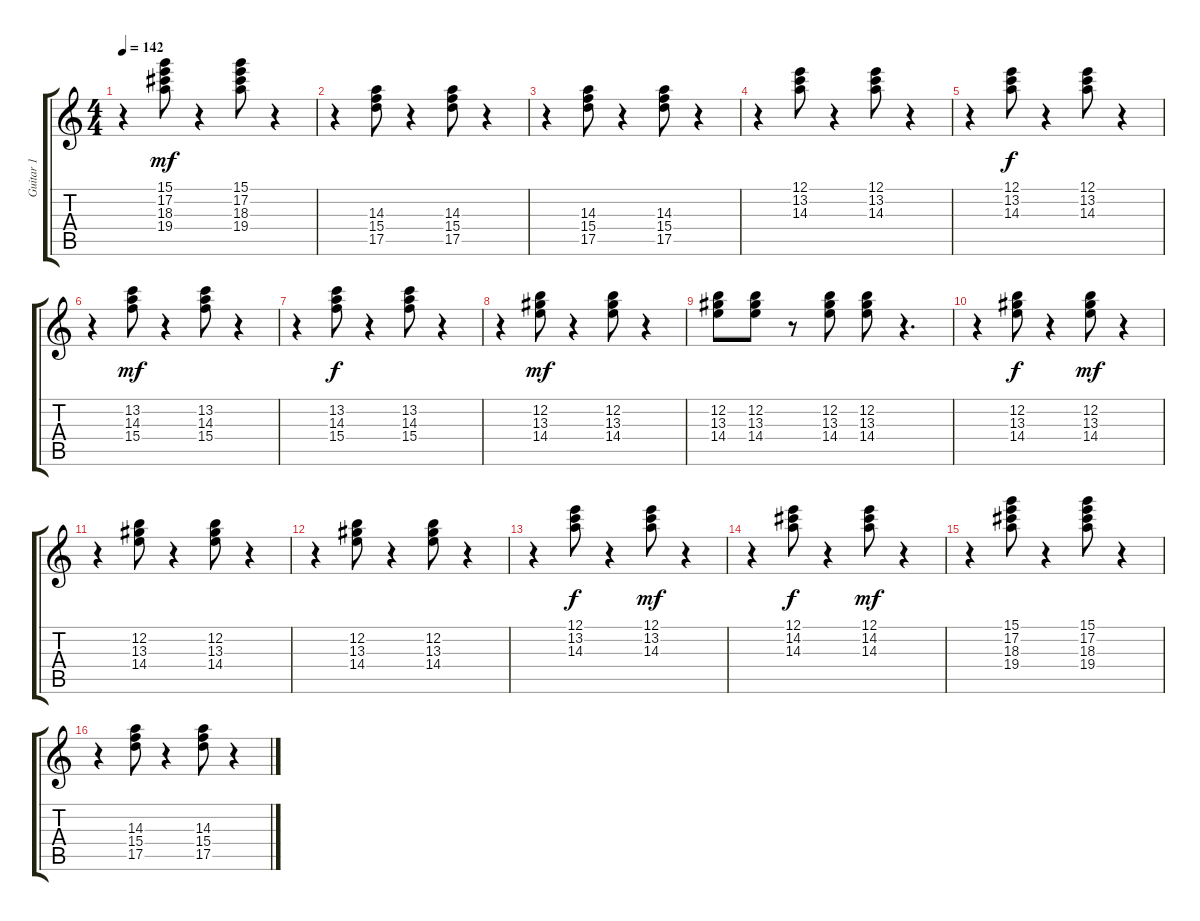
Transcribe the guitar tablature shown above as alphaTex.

\track ("Guitar 1" "Guitar 1") {instrument electricguitarmuted}
\staff {score tabs}
\tuning (E4 B3 G3 D3 A2 E2) {hide}
\ts (4 4)
\tempo 142
\clef g2
\ks c
r.4{dy f} (15.1 17.2 18.3 19.4).8{dy mf} r.4 (15.1 17.2 18.3 19.4).8 r.4 |
r.4 (14.3 15.4 17.5).8 r.4 (14.3 15.4 17.5).8 r.4 |
r.4 (14.3 15.4 17.5).8 r.4 (14.3 15.4 17.5).8 r.4 |
r.4 (12.1 13.2 14.3).8 r.4 (12.1 13.2 14.3).8 r.4 |
r.4 (12.1 13.2 14.3).8{dy f} r.4 (12.1 13.2 14.3).8 r.4 |
r.4 (13.2 14.3 15.4).8{dy mf} r.4 (13.2 14.3 15.4).8 r.4 |
r.4 (13.2 14.3 15.4).8{dy f} r.4 (13.2 14.3 15.4).8 r.4 |
r.4 (12.2 13.3 14.4).8{dy mf} r.4 (12.2 13.3 14.4).8 r.4 |
(12.2 13.3 14.4).8 (12.2 13.3 14.4).8 r.8 (12.2 13.3 14.4).8 (12.2 13.3 14.4).8 r.4{d} |
r.4 (12.2 13.3 14.4).8{dy f} r.4 (12.2 13.3 14.4).8{dy mf} r.4 |
r.4 (12.2 13.3 14.4).8 r.4 (12.2 13.3 14.4).8 r.4 |
r.4 (12.2 13.3 14.4).8 r.4 (12.2 13.3 14.4).8 r.4 |
r.4 (12.1 13.2 14.3).8{dy f} r.4 (12.1 13.2 14.3).8{dy mf} r.4 |
r.4 (12.1 14.2 14.3).8{dy f} r.4 (12.1 14.2 14.3).8{dy mf} r.4 |
r.4 (15.1 17.2 18.3 19.4).8 r.4 (15.1 17.2 18.3 19.4).8 r.4 |
r.4 (14.3 15.4 17.5).8 r.4 (14.3 15.4 17.5).8 r.4
